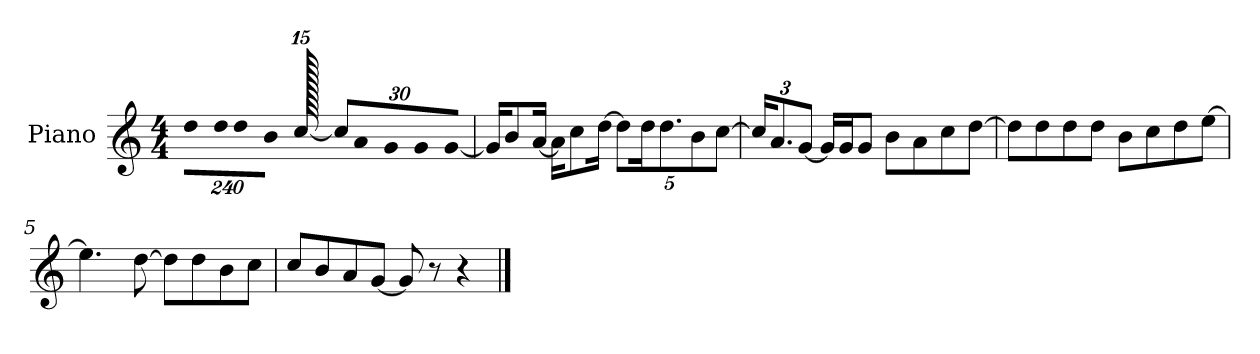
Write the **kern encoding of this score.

**kern
*part1
*staff1
*I"Piano
*I'P-no
*clefG2
*k[]
*M4/4
*MM90
*Xbrackettup
=1
!LO:N:vis=8
960%137dd\L
!LO:N:vis=16
1920%137dd\K
!LO:N:vis=8
960%137dd\
!LO:N:vis=8
960%137b\J
[1920cc/
240%17cc/L]
!LO:N:vis=8
960%137a/
!LO:N:vis=8
960%137g/
!LO:N:vis=16
1920%137g/L
!LO:N:vis=16
[1920%137g/JJ
=2
16g/KL]
8b/
[16a/Jk
16a\KL]
8cc\
[16dd\Jk
10dd\L]
20dd\K
10.dd\
10b\
[10cc\J
=3
24cc/KL]
12.a/
[12g/J
16g/LL]
16g/J
8g/J
8b\L
8a\
8cc\
[8dd\J
=4
8dd\L]
8dd\
8dd\
8dd\J
8b\L
8cc\
8dd\
[8ee\J
!!LO:LB:g=z
=5
4.ee\]
[8dd\
8dd\L]
8dd\
8b\
8cc\J
=6
8cc/L
8b/
8a/
[8g/J
8g/]
8r
4r
==
*-
